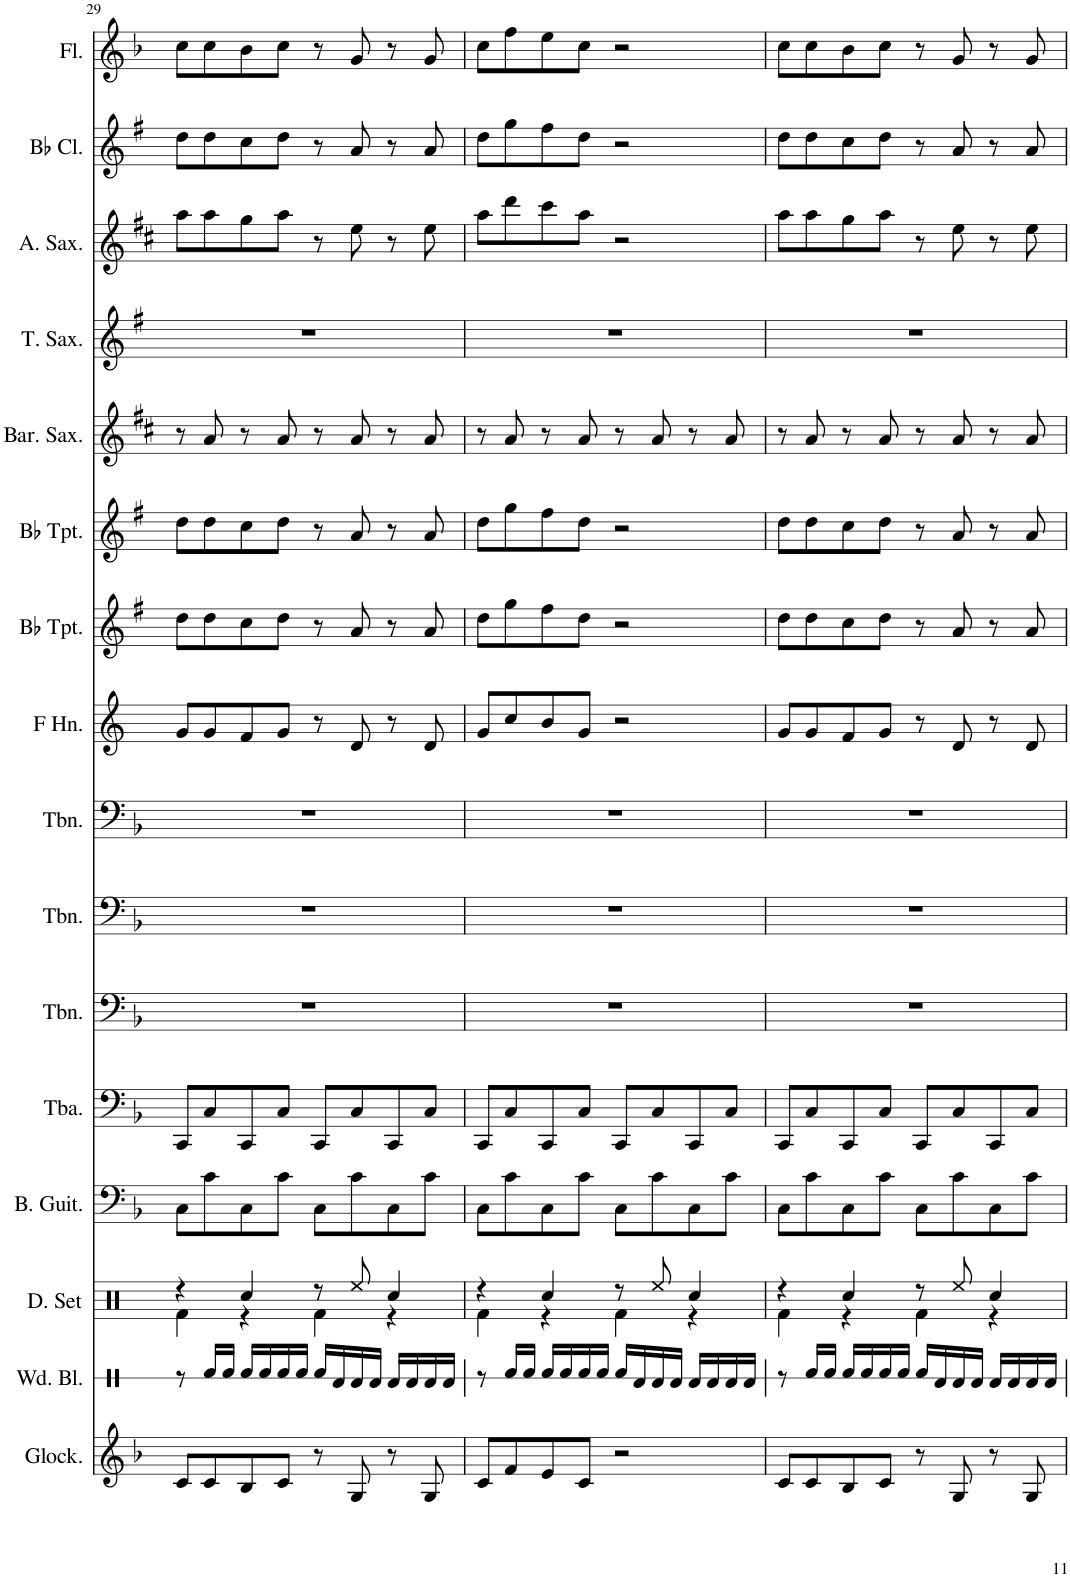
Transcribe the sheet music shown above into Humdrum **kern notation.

**kern	**kern	**kern	**kern	**kern	**kern	**kern	**kern	**kern	**kern	**kern	**kern	**kern	**kern	**kern	**kern
*part16	*part15	*part14	*part13	*part12	*part11	*part10	*part9	*part8	*part7	*part6	*part5	*part4	*part3	*part2	*part1
*staff16	*staff15	*staff14	*staff13	*staff12	*staff11	*staff10	*staff9	*staff8	*staff7	*staff6	*staff5	*staff4	*staff3	*staff2	*staff1
*I"Glockenspiel	*I"Wood Blocks	*I"Drumset	*I"Bass Guitar	*I"Tuba	*I"Trombone	*I"Trombone	*I"Trombone	*I"Horn in F	*I"Bb Trumpet	*I"Bb Trumpet	*I"Baritone Saxophone	*I"Tenor Saxophone	*I"Alto Saxophone	*I"Bb Clarinet	*I"Flute
*I'Glock.	*I'Wd. Bl.	*I'D. Set	*I'B. Guit.	*I'Tba.	*I'Tbn.	*I'Tbn.	*I'Tbn.	*	*I'Bb Tpt.	*I'Bb Tpt.	*I'Bar. Sax.	*I'T. Sax.	*I'A. Sax.	*I'Bb Cl.	*I'Fl.
!!LO:PB:g=z
*clefG2	*clefX	*clefX	*clefF4	*clefF4	*clefF4	*clefF4	*clefF4	*clefG2	*clefG2	*clefG2	*clefG2	*clefG2	*clefG2	*clefG2	*clefG2
*Trd-14c-24	*	*	*Trd7c12	*	*	*	*	*Trd4c7	*Trd1c2	*Trd1c2	*Trd12c21	*Trd8c14	*Trd5c9	*Trd1c2	*
*k[b-]	*k[]	*k[]	*k[b-]	*k[b-]	*k[b-]	*k[b-]	*k[b-]	*k[]	*k[f#]	*k[f#]	*k[f#c#]	*k[f#]	*k[f#c#]	*k[f#]	*k[b-]
*M4/4	*M4/4	*M4/4	*M4/4	*M4/4	*M4/4	*M4/4	*M4/4	*M4/4	*M4/4	*M4/4	*M4/4	*M4/4	*M4/4	*M4/4	*M4/4
=29	=29	=29	=29	=29	=29	=29	=29	=29	=29	=29	=29	=29	=29	=29	=29
*	*	*^	*	*	*	*	*	*	*	*	*	*	*	*	*
8c/L	8r	4r	4Rf\	8C\L	8CC/L	1r	1r	1r	8g/L	8dd\L	8dd\L	8r	1r	8aa\L	8dd\L	8cc\L
8c/	16Rf/LL	.	.	8c\	8C/	.	.	.	8g/	8dd\	8dd\	8a/	.	8aa\	8dd\	8cc\
.	16Rf/JJ	.	.	.	.	.	.	.	.	.	.	.	.	.	.	.
8B-/	16Rf/LL	4Rcc/	4r	8C\	8CC/	.	.	.	8f/	8cc\	8cc\	8r	.	8gg\	8cc\	8b-\
.	16Rf/	.	.	.	.	.	.	.	.	.	.	.	.	.	.	.
8c/J	16Rf/	.	.	8c\J	8C/J	.	.	.	8g/J	8dd\J	8dd\J	8a/	.	8aa\J	8dd\J	8cc\J
.	16Rf/JJ	.	.	.	.	.	.	.	.	.	.	.	.	.	.	.
8r	16Rf/LL	8r	4Rf\	8C\L	8CC/L	.	.	.	8r	8r	8r	8r	.	8r	8r	8r
.	16Rd/	.	.	.	.	.	.	.	.	.	.	.	.	.	.	.
8G/	16Rd/	8Ree/	.	8c\	8C/	.	.	.	8d/	8a/	8a/	8a/	.	8ee\	8a/	8g/
.	16Rd/JJ	.	.	.	.	.	.	.	.	.	.	.	.	.	.	.
8r	16Rd/LL	4Rcc/	4r	8C\	8CC/	.	.	.	8r	8r	8r	8r	.	8r	8r	8r
.	16Rd/	.	.	.	.	.	.	.	.	.	.	.	.	.	.	.
8G/	16Rd/	.	.	8c\J	8C/J	.	.	.	8d/	8a/	8a/	8a/	.	8ee\	8a/	8g/
.	16Rd/JJ	.	.	.	.	.	.	.	.	.	.	.	.	.	.	.
=30	=30	=30	=30	=30	=30	=30	=30	=30	=30	=30	=30	=30	=30	=30	=30	=30
8c/L	8r	4r	4Rf\	8C\L	8CC/L	1r	1r	1r	8g/L	8dd\L	8dd\L	8r	1r	8aa\L	8dd\L	8cc\L
8f/	16Rf/LL	.	.	8c\	8C/	.	.	.	8cc/	8gg\	8gg\	8a/	.	8ddd\	8gg\	8ff\
.	16Rf/JJ	.	.	.	.	.	.	.	.	.	.	.	.	.	.	.
8e/	16Rf/LL	4Rcc/	4r	8C\	8CC/	.	.	.	8b/	8ff#\	8ff#\	8r	.	8ccc#\	8ff#\	8ee\
.	16Rf/	.	.	.	.	.	.	.	.	.	.	.	.	.	.	.
8c/J	16Rf/	.	.	8c\J	8C/J	.	.	.	8g/J	8dd\J	8dd\J	8a/	.	8aa\J	8dd\J	8cc\J
.	16Rf/JJ	.	.	.	.	.	.	.	.	.	.	.	.	.	.	.
2r	16Rf/LL	8r	4Rf\	8C\L	8CC/L	.	.	.	2r	2r	2r	8r	.	2r	2r	2r
.	16Rd/	.	.	.	.	.	.	.	.	.	.	.	.	.	.	.
.	16Rd/	8Ree/	.	8c\	8C/	.	.	.	.	.	.	8a/	.	.	.	.
.	16Rd/JJ	.	.	.	.	.	.	.	.	.	.	.	.	.	.	.
.	16Rd/LL	4Rcc/	4r	8C\	8CC/	.	.	.	.	.	.	8r	.	.	.	.
.	16Rd/	.	.	.	.	.	.	.	.	.	.	.	.	.	.	.
.	16Rd/	.	.	8c\J	8C/J	.	.	.	.	.	.	8a/	.	.	.	.
.	16Rd/JJ	.	.	.	.	.	.	.	.	.	.	.	.	.	.	.
=31	=31	=31	=31	=31	=31	=31	=31	=31	=31	=31	=31	=31	=31	=31	=31	=31
8c/L	8r	4r	4Rf\	8C\L	8CC/L	1r	1r	1r	8g/L	8dd\L	8dd\L	8r	1r	8aa\L	8dd\L	8cc\L
8c/	16Rf/LL	.	.	8c\	8C/	.	.	.	8g/	8dd\	8dd\	8a/	.	8aa\	8dd\	8cc\
.	16Rf/JJ	.	.	.	.	.	.	.	.	.	.	.	.	.	.	.
8B-/	16Rf/LL	4Rcc/	4r	8C\	8CC/	.	.	.	8f/	8cc\	8cc\	8r	.	8gg\	8cc\	8b-\
.	16Rf/	.	.	.	.	.	.	.	.	.	.	.	.	.	.	.
8c/J	16Rf/	.	.	8c\J	8C/J	.	.	.	8g/J	8dd\J	8dd\J	8a/	.	8aa\J	8dd\J	8cc\J
.	16Rf/JJ	.	.	.	.	.	.	.	.	.	.	.	.	.	.	.
8r	16Rf/LL	8r	4Rf\	8C\L	8CC/L	.	.	.	8r	8r	8r	8r	.	8r	8r	8r
.	16Rd/	.	.	.	.	.	.	.	.	.	.	.	.	.	.	.
8G/	16Rd/	8Ree/	.	8c\	8C/	.	.	.	8d/	8a/	8a/	8a/	.	8ee\	8a/	8g/
.	16Rd/JJ	.	.	.	.	.	.	.	.	.	.	.	.	.	.	.
8r	16Rd/LL	4Rcc/	4r	8C\	8CC/	.	.	.	8r	8r	8r	8r	.	8r	8r	8r
.	16Rd/	.	.	.	.	.	.	.	.	.	.	.	.	.	.	.
8G/	16Rd/	.	.	8c\J	8C/J	.	.	.	8d/	8a/	8a/	8a/	.	8ee\	8a/	8g/
.	16Rd/JJ	.	.	.	.	.	.	.	.	.	.	.	.	.	.	.
*	*	*v	*v	*	*	*	*	*	*	*	*	*	*	*	*	*
=	=	=	=	=	=	=	=	=	=	=	=	=	=	=	=
*-	*-	*-	*-	*-	*-	*-	*-	*-	*-	*-	*-	*-	*-	*-	*-
